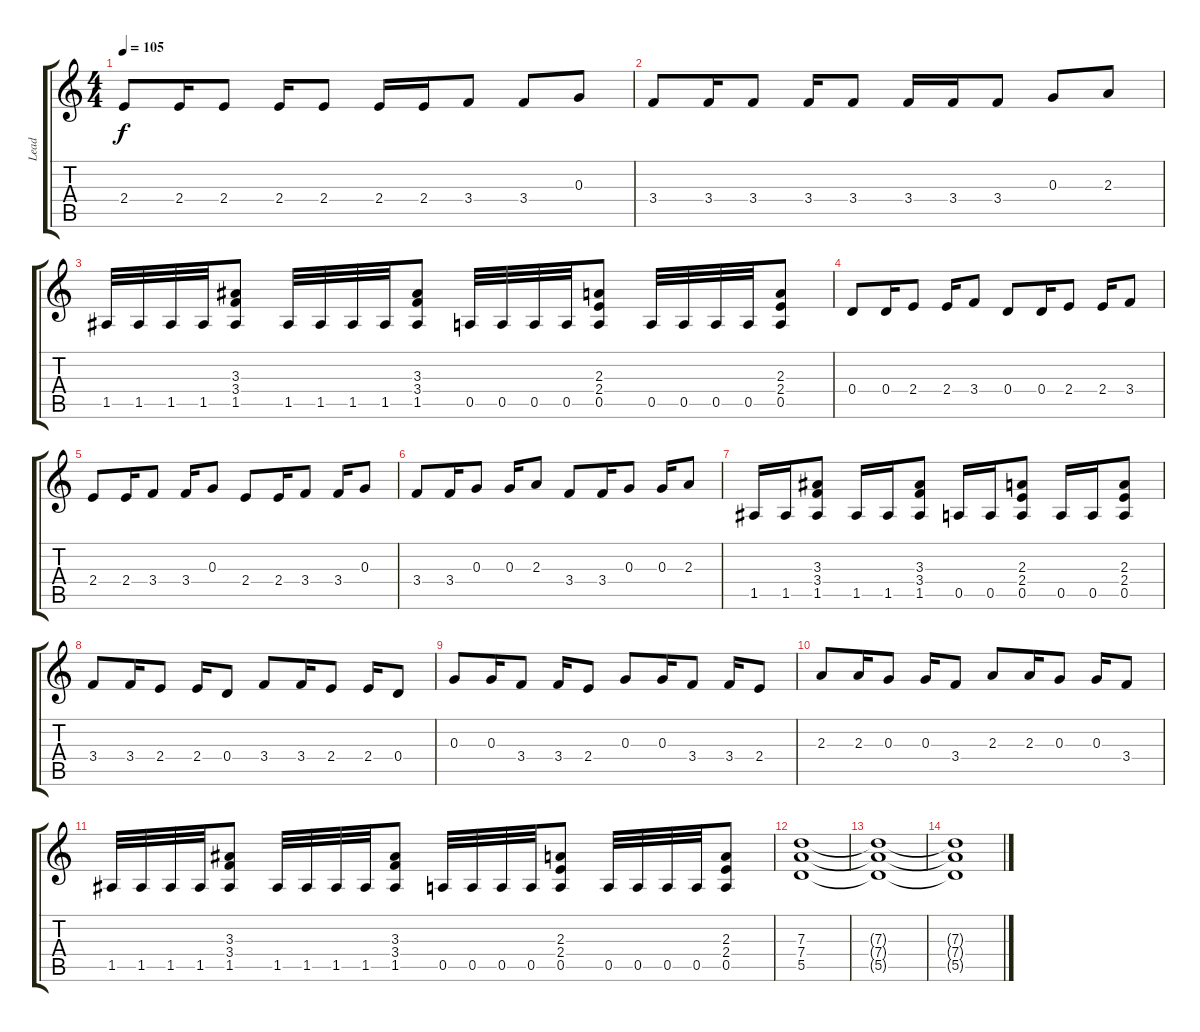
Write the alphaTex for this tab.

\track ("Lead" "Lead") {instrument distortionguitar}
\staff {score tabs}
\tuning (E4 B3 G3 D3 A2 E2) {hide}
\ts (4 4)
\tempo 105
\clef g2
\ks c
2.4.8{dy f} 2.4.16 2.4.8 2.4.16 2.4.8 2.4.16 2.4.16 3.4.8 3.4.8 0.3.8 |
3.4.8 3.4.16 3.4.8 3.4.16 3.4.8 3.4.16 3.4.16 3.4.8 0.3.8 2.3.8 |
1.5.32 1.5.32 1.5.32 1.5.32 (3.3 3.4 1.5).8 1.5.32 1.5.32 1.5.32 1.5.32 (3.3 3.4 1.5).8 0.5.32 0.5.32 0.5.32 0.5.32 (2.3 2.4 0.5).8 0.5.32 0.5.32 0.5.32 0.5.32 (2.3 2.4 0.5).8 |
0.4.8 0.4.16 2.4.8 2.4.16 3.4.8 0.4.8 0.4.16 2.4.8 2.4.16 3.4.8 |
2.4.8 2.4.16 3.4.8 3.4.16 0.3.8 2.4.8 2.4.16 3.4.8 3.4.16 0.3.8 |
3.4.8 3.4.16 0.3.8 0.3.16 2.3.8 3.4.8 3.4.16 0.3.8 0.3.16 2.3.8 |
1.5.16 1.5.16 (3.3 3.4 1.5).8 1.5.16 1.5.16 (3.3 3.4 1.5).8 0.5.16 0.5.16 (2.3 2.4 0.5).8 0.5.16 0.5.16 (2.3 2.4 0.5).8 |
3.4.8 3.4.16 2.4.8 2.4.16 0.4.8 3.4.8 3.4.16 2.4.8 2.4.16 0.4.8 |
0.3.8 0.3.16 3.4.8 3.4.16 2.4.8 0.3.8 0.3.16 3.4.8 3.4.16 2.4.8 |
2.3.8 2.3.16 0.3.8 0.3.16 3.4.8 2.3.8 2.3.16 0.3.8 0.3.16 3.4.8 |
1.5.32 1.5.32 1.5.32 1.5.32 (3.3 3.4 1.5).8 1.5.32 1.5.32 1.5.32 1.5.32 (3.3 3.4 1.5).8 0.5.32 0.5.32 0.5.32 0.5.32 (2.3 2.4 0.5).8 0.5.32 0.5.32 0.5.32 0.5.32 (2.3 2.4 0.5).8 |
(7.3 7.4 5.5).1{volume 12} |
(7.3{t} 7.4{t} 5.5{t}).1{volume 2} |
(7.3{t} 7.4{t} 5.5{t}).1
